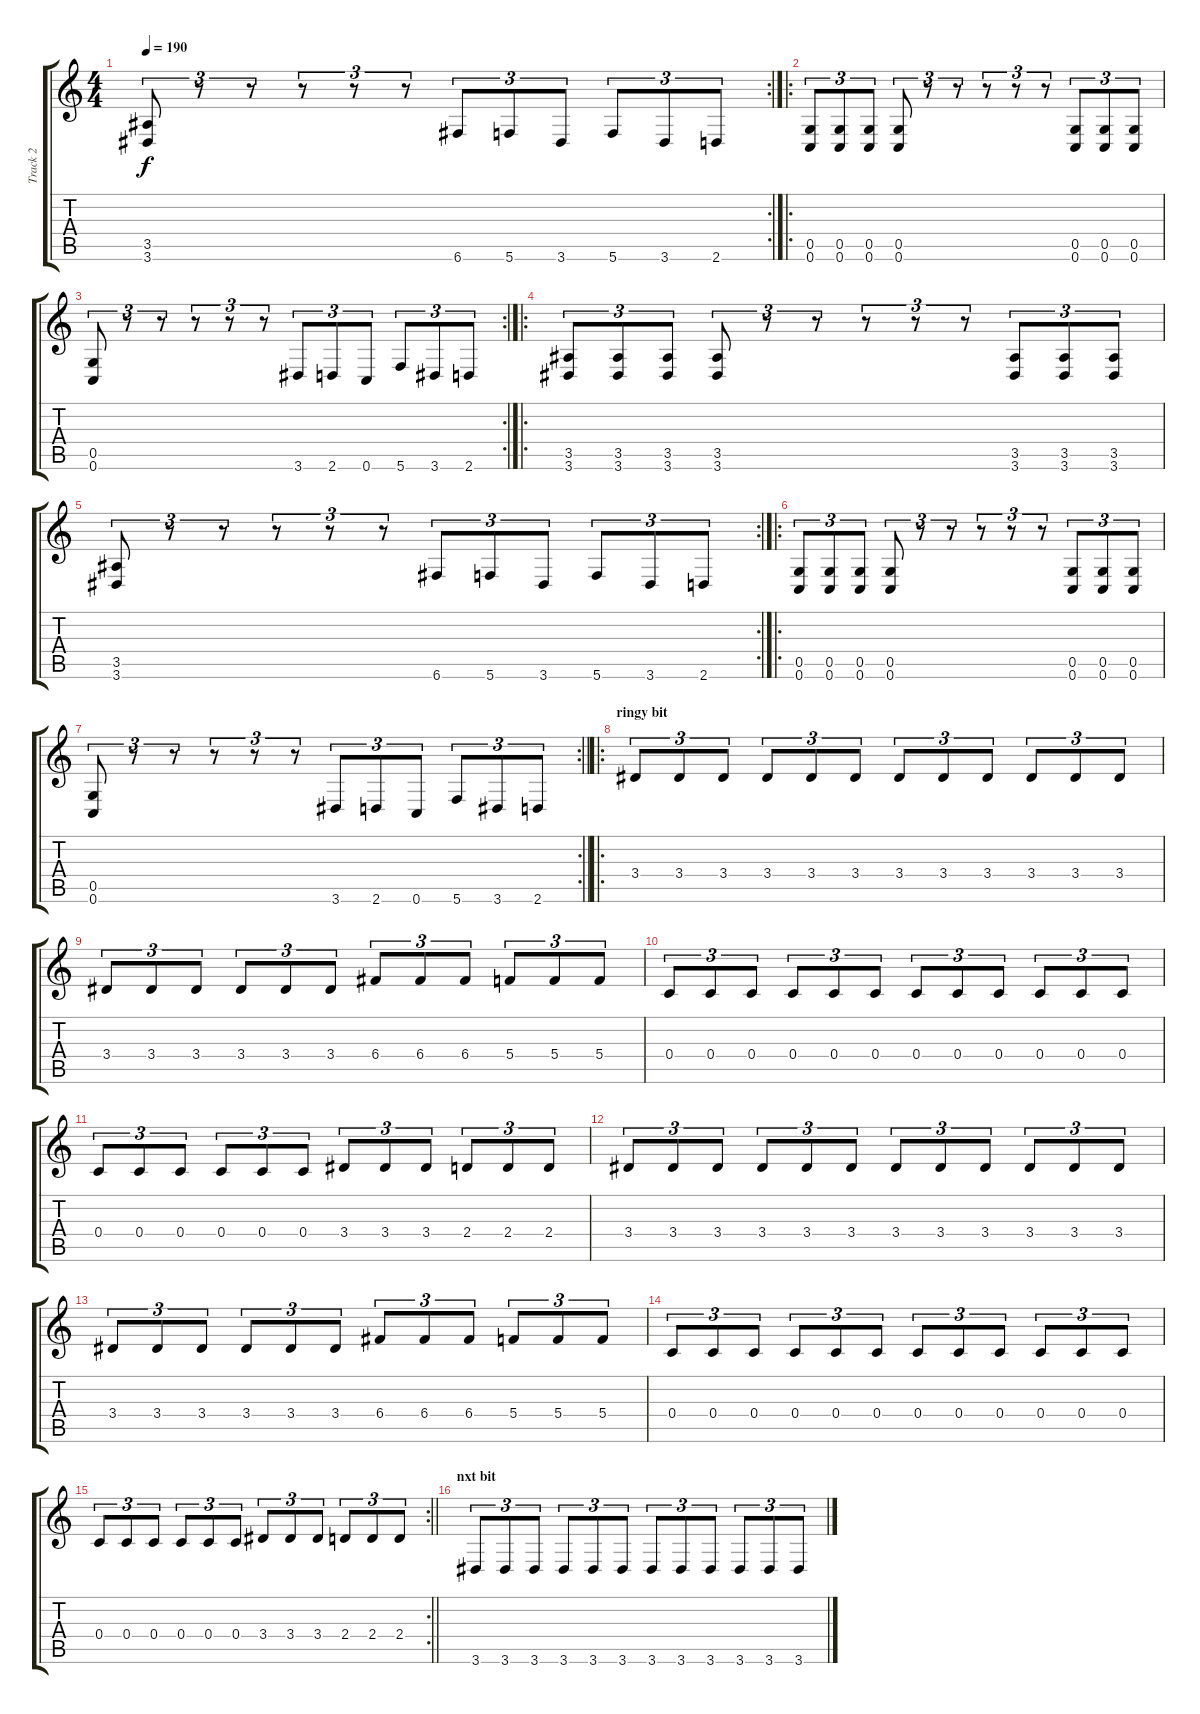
\track ("Track 2" "Track 2") {instrument distortionguitar}
\staff {score tabs}
\tuning (D4 A3 F3 C3 G2 C2) {hide}
\rc 2
\ts (4 4)
\tempo 190
\clef g2
\ks c
(3.5 3.6).8{tu (3 2) dy f} r.8{tu (3 2)} r.8{tu (3 2)} r.8{tu (3 2)} r.8{tu (3 2)} r.8{tu (3 2)} 6.6.8{tu (3 2)} 5.6.8{tu (3 2)} 3.6.8{tu (3 2)} 5.6.8{tu (3 2)} 3.6.8{tu (3 2)} 2.6.8{tu (3 2)} |
\ro
(0.5 0.6).8{tu (3 2)} (0.5 0.6).8{tu (3 2)} (0.5 0.6).8{tu (3 2)} (0.5 0.6).8{tu (3 2)} r.8{tu (3 2)} r.8{tu (3 2)} r.8{tu (3 2)} r.8{tu (3 2)} r.8{tu (3 2)} (0.5 0.6).8{tu (3 2)} (0.5 0.6).8{tu (3 2)} (0.5 0.6).8{tu (3 2)} |
\rc 2
(0.5 0.6).8{tu (3 2)} r.8{tu (3 2)} r.8{tu (3 2)} r.8{tu (3 2)} r.8{tu (3 2)} r.8{tu (3 2)} 3.6.8{tu (3 2)} 2.6.8{tu (3 2)} 0.6.8{tu (3 2)} 5.6.8{tu (3 2)} 3.6.8{tu (3 2)} 2.6.8{tu (3 2)} |
\ro
(3.5 3.6).8{tu (3 2)} (3.5 3.6).8{tu (3 2)} (3.5 3.6).8{tu (3 2)} (3.5 3.6).8{tu (3 2)} r.8{tu (3 2)} r.8{tu (3 2)} r.8{tu (3 2)} r.8{tu (3 2)} r.8{tu (3 2)} (3.5 3.6).8{tu (3 2)} (3.5 3.6).8{tu (3 2)} (3.5 3.6).8{tu (3 2)} |
\rc 2
(3.5 3.6).8{tu (3 2)} r.8{tu (3 2)} r.8{tu (3 2)} r.8{tu (3 2)} r.8{tu (3 2)} r.8{tu (3 2)} 6.6.8{tu (3 2)} 5.6.8{tu (3 2)} 3.6.8{tu (3 2)} 5.6.8{tu (3 2)} 3.6.8{tu (3 2)} 2.6.8{tu (3 2)} |
\ro
(0.5 0.6).8{tu (3 2)} (0.5 0.6).8{tu (3 2)} (0.5 0.6).8{tu (3 2)} (0.5 0.6).8{tu (3 2)} r.8{tu (3 2)} r.8{tu (3 2)} r.8{tu (3 2)} r.8{tu (3 2)} r.8{tu (3 2)} (0.5 0.6).8{tu (3 2)} (0.5 0.6).8{tu (3 2)} (0.5 0.6).8{tu (3 2)} |
\rc 2
\barLineRight lightlight
(0.5 0.6).8{tu (3 2)} r.8{tu (3 2)} r.8{tu (3 2)} r.8{tu (3 2)} r.8{tu (3 2)} r.8{tu (3 2)} 3.6.8{tu (3 2)} 2.6.8{tu (3 2)} 0.6.8{tu (3 2)} 5.6.8{tu (3 2)} 3.6.8{tu (3 2)} 2.6.8{tu (3 2)} |
\ro
\section ("" "ringy bit")
3.4.8{tu (3 2)} 3.4.8{tu (3 2)} 3.4.8{tu (3 2)} 3.4.8{tu (3 2)} 3.4.8{tu (3 2)} 3.4.8{tu (3 2)} 3.4.8{tu (3 2)} 3.4.8{tu (3 2)} 3.4.8{tu (3 2)} 3.4.8{tu (3 2)} 3.4.8{tu (3 2)} 3.4.8{tu (3 2)} |
3.4.8{tu (3 2)} 3.4.8{tu (3 2)} 3.4.8{tu (3 2)} 3.4.8{tu (3 2)} 3.4.8{tu (3 2)} 3.4.8{tu (3 2)} 6.4.8{tu (3 2)} 6.4.8{tu (3 2)} 6.4.8{tu (3 2)} 5.4.8{tu (3 2)} 5.4.8{tu (3 2)} 5.4.8{tu (3 2)} |
0.4.8{tu (3 2)} 0.4.8{tu (3 2)} 0.4.8{tu (3 2)} 0.4.8{tu (3 2)} 0.4.8{tu (3 2)} 0.4.8{tu (3 2)} 0.4.8{tu (3 2)} 0.4.8{tu (3 2)} 0.4.8{tu (3 2)} 0.4.8{tu (3 2)} 0.4.8{tu (3 2)} 0.4.8{tu (3 2)} |
0.4.8{tu (3 2)} 0.4.8{tu (3 2)} 0.4.8{tu (3 2)} 0.4.8{tu (3 2)} 0.4.8{tu (3 2)} 0.4.8{tu (3 2)} 3.4.8{tu (3 2)} 3.4.8{tu (3 2)} 3.4.8{tu (3 2)} 2.4.8{tu (3 2)} 2.4.8{tu (3 2)} 2.4.8{tu (3 2)} |
3.4.8{tu (3 2)} 3.4.8{tu (3 2)} 3.4.8{tu (3 2)} 3.4.8{tu (3 2)} 3.4.8{tu (3 2)} 3.4.8{tu (3 2)} 3.4.8{tu (3 2)} 3.4.8{tu (3 2)} 3.4.8{tu (3 2)} 3.4.8{tu (3 2)} 3.4.8{tu (3 2)} 3.4.8{tu (3 2)} |
3.4.8{tu (3 2)} 3.4.8{tu (3 2)} 3.4.8{tu (3 2)} 3.4.8{tu (3 2)} 3.4.8{tu (3 2)} 3.4.8{tu (3 2)} 6.4.8{tu (3 2)} 6.4.8{tu (3 2)} 6.4.8{tu (3 2)} 5.4.8{tu (3 2)} 5.4.8{tu (3 2)} 5.4.8{tu (3 2)} |
0.4.8{tu (3 2)} 0.4.8{tu (3 2)} 0.4.8{tu (3 2)} 0.4.8{tu (3 2)} 0.4.8{tu (3 2)} 0.4.8{tu (3 2)} 0.4.8{tu (3 2)} 0.4.8{tu (3 2)} 0.4.8{tu (3 2)} 0.4.8{tu (3 2)} 0.4.8{tu (3 2)} 0.4.8{tu (3 2)} |
\rc 2
\barLineRight lightlight
0.4.8{tu (3 2)} 0.4.8{tu (3 2)} 0.4.8{tu (3 2)} 0.4.8{tu (3 2)} 0.4.8{tu (3 2)} 0.4.8{tu (3 2)} 3.4.8{tu (3 2)} 3.4.8{tu (3 2)} 3.4.8{tu (3 2)} 2.4.8{tu (3 2)} 2.4.8{tu (3 2)} 2.4.8{tu (3 2)} |
\section ("" "nxt bit")
3.6.8{tu (3 2)} 3.6.8{tu (3 2)} 3.6.8{tu (3 2)} 3.6.8{tu (3 2)} 3.6.8{tu (3 2)} 3.6.8{tu (3 2)} 3.6.8{tu (3 2)} 3.6.8{tu (3 2)} 3.6.8{tu (3 2)} 3.6.8{tu (3 2)} 3.6.8{tu (3 2)} 3.6.8{tu (3 2)}
